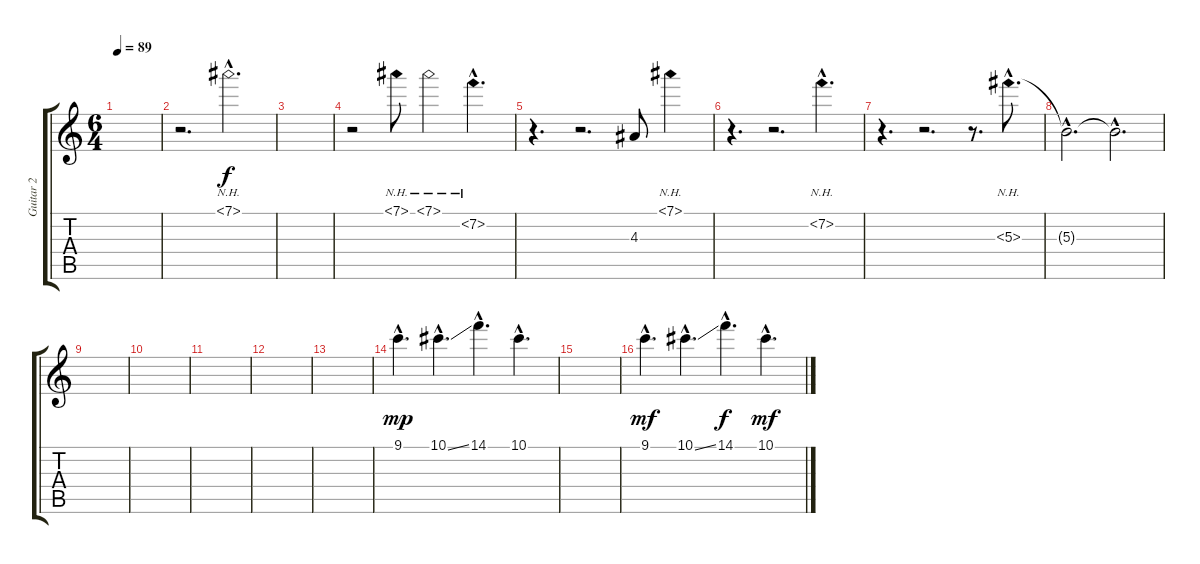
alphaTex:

\track ("Guitar 2" "Guitar 2") {instrument overdrivenguitar}
\staff {score tabs}
\tuning (Eb4 Bb3 Gb3 Db3 Ab2 Eb2) {hide}
\ts (6 4)
\tempo 89
\clef g2
\ks c
|
r.2{d} 7.1{nh hac}.2{d} |
|
r.2 7.1{nh}.8 7.1{nh}.2 7.2{nh hac}.4{d} |
r.4{d} r.2{d} 4.3.8 7.1{nh}.4 |
r.4{d} r.2{d} 7.2{nh hac}.4{d} |
r.4{d} r.2{d} r.8{d} 5.3{nh hac}.8{d} |
5.3{hac t}.2{d} 5.3{hac t}.2{d} |
|
|
|
|
|
9.1{hac}.4{d dy mp instrument pad4choir} 10.1{ss hac}.4{d} 14.1{hac}.4{d} 10.1{hac}.4{d} |
|
9.1{hac}.4{d dy mf instrument pad4choir} 10.1{ss hac}.4{d} 14.1{hac}.4{d dy f} 10.1{hac}.4{d dy mf}
